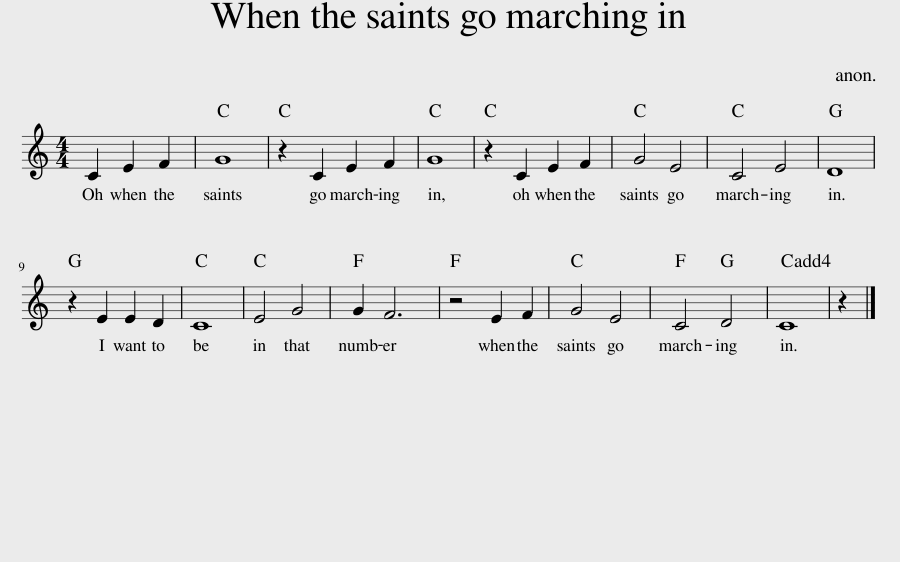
X:1
L:1/8
M:4/4
I:linebreak $
K:C
V:1 treble
V:1
 C2 E2 F2 | G8 | z2 C2 E2 F2 | G8 | z2 C2 E2 F2 | %5
 G4 E4 | C4 E4 | D8 |$ z2 E2 E2 D2 | C8 | %10
 E4 G4 | G2 F6 | z4 E2 F2 | G4 E4 | C4 D4 | %15
 C8 | z2 |] %17
